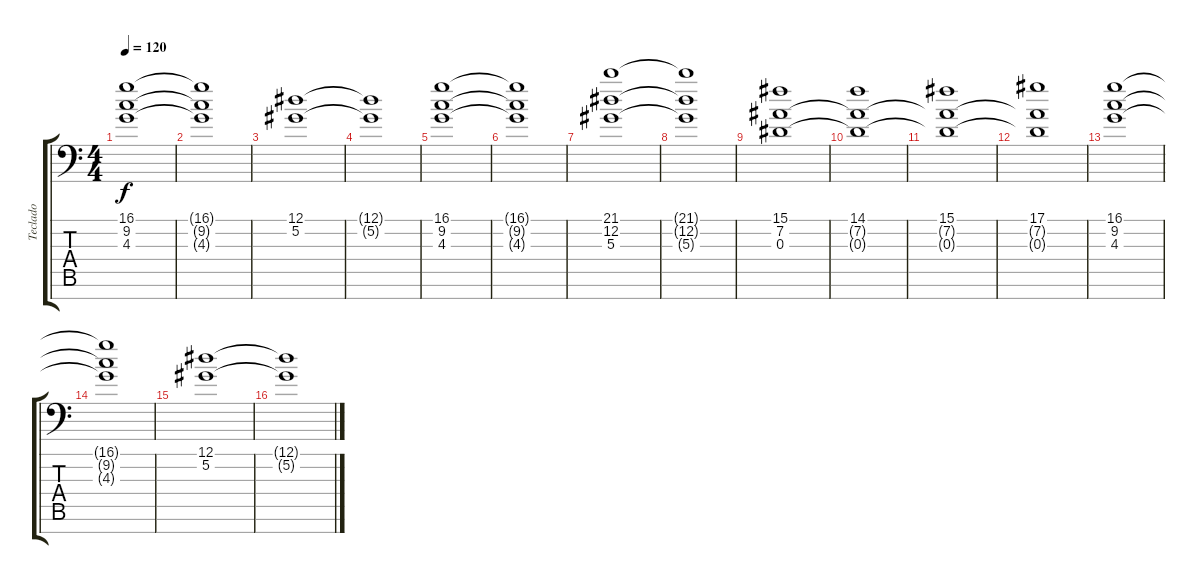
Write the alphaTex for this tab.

\track ("Teclado" "Teclado") {instrument tremolostrings}
\staff {score tabs}
\tuning (Eb4 Eb4 Eb4 Eb2 Eb2 Eb2 Eb1) {hide}
\ts (4 4)
\tempo 120
\clef f4
\ks c
(16.1 9.2 4.3).1{dy f} |
(16.1{t} 9.2{t} 4.3{t}).1 |
(12.1 5.2).1 |
(12.1{t} 5.2{t}).1 |
(16.1 9.2 4.3).1 |
(16.1{t} 9.2{t} 4.3{t}).1 |
(21.1 12.2 5.3).1 |
(21.1{t} 12.2{t} 5.3{t}).1 |
(15.1 7.2 0.3).1{volume 9} |
(14.1 7.2{t} 0.3{t}).1 |
(15.1 7.2{t} 0.3{t}).1 |
(17.1 7.2{t} 0.3{t}).1 |
(16.1 9.2 4.3).1{volume 8} |
(16.1{t} 9.2{t} 4.3{t}).1 |
(12.1 5.2).1 |
(12.1{t} 5.2{t}).1
